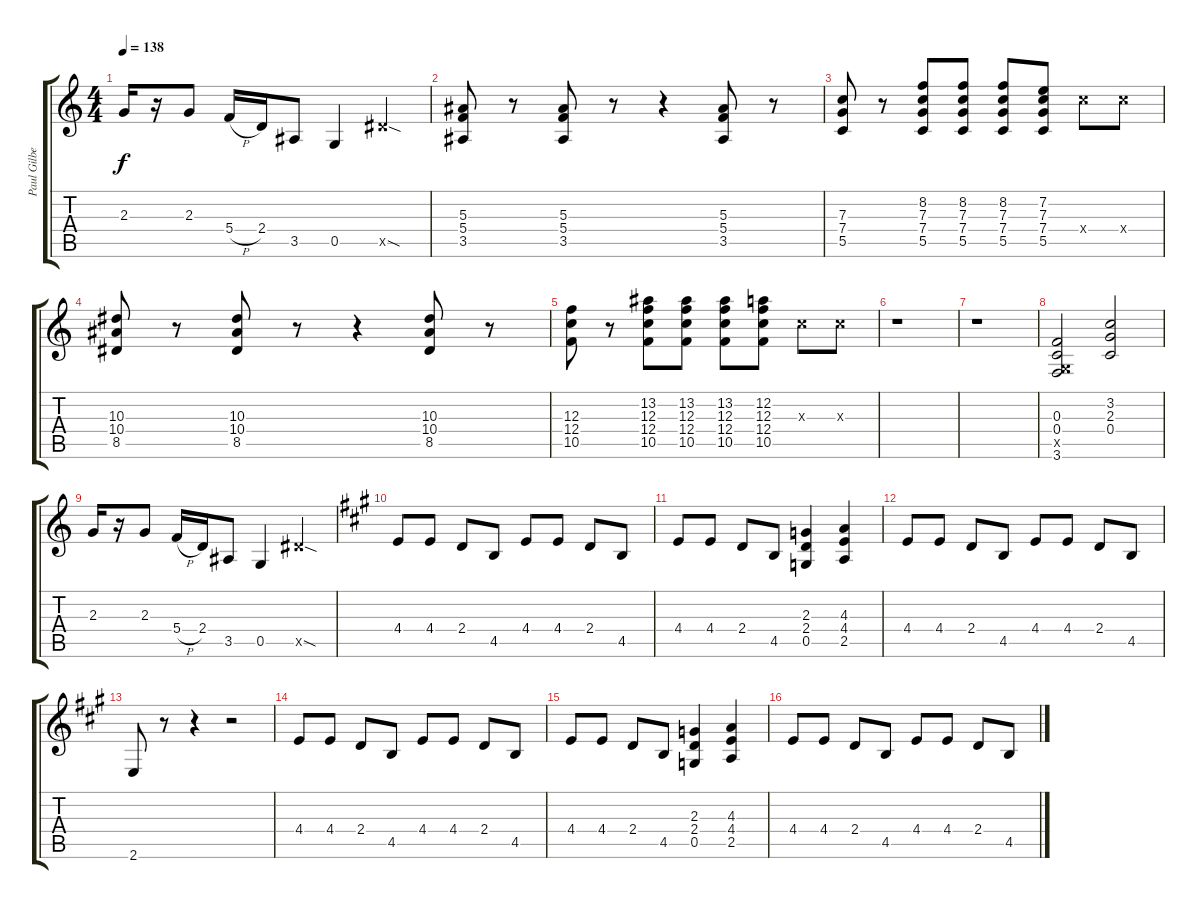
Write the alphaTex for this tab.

\track ("Paul Gilbert" "Paul Gilbe") {instrument distortionguitar}
\staff {score tabs}
\tuning (D4 A3 F3 C3 G2 D2) {hide}
\ts (4 4)
\tempo 138
\clef g2
\ks c
2.3.16{dy f} r.16 2.3.8 5.4{h}.16 2.4.16 3.5.8 0.5.4 8.5{sod x}.4 |
(5.3 5.4 3.5).8 r.8 (5.3 5.4 3.5).8 r.8 r.4 (5.3 5.4 3.5).8 r.8 |
(7.3 7.4 5.5).8 r.8 (8.2 7.3 7.4 5.5).8 (8.2 7.3 7.4 5.5).8 (8.2 7.3 7.4 5.5).8 (7.2 7.3 7.4 5.5).8 12.4{x}.8 12.4{x}.8 |
(10.3 10.4 8.5).8 r.8 (10.3 10.4 8.5).8 r.8 r.4 (10.3 10.4 8.5).8 r.8 |
(12.3 12.4 10.5).8 r.8 (13.2 12.3 12.4 10.5).8 (13.2 12.3 12.4 10.5).8 (13.2 12.3 12.4 10.5).8 (12.2 12.3 12.4 10.5).8 7.3{x}.8 7.3{x}.8 |
r.1 |
r.1 |
(0.3 0.4 0.5{x} 3.6).2 (3.2 2.3 0.4).2 |
2.3.16 r.16 2.3.8 5.4{h}.16 2.4.16 3.5.8 0.5.4 8.5{sod x}.4 |
\ks a
4.4.8 4.4.8 2.4.8 4.5.8 4.4.8 4.4.8 2.4.8 4.5.8 |
4.4.8 4.4.8 2.4.8 4.5.8 (2.3 2.4 0.5).4 (4.3 4.4 2.5).4 |
4.4.8 4.4.8 2.4.8 4.5.8 4.4.8 4.4.8 2.4.8 4.5.8 |
2.6.8 r.8 r.4 r.2 |
4.4.8 4.4.8 2.4.8 4.5.8 4.4.8 4.4.8 2.4.8 4.5.8 |
4.4.8 4.4.8 2.4.8 4.5.8 (2.3 2.4 0.5).4 (4.3 4.4 2.5).4 |
4.4.8 4.4.8 2.4.8 4.5.8 4.4.8 4.4.8 2.4.8 4.5.8
